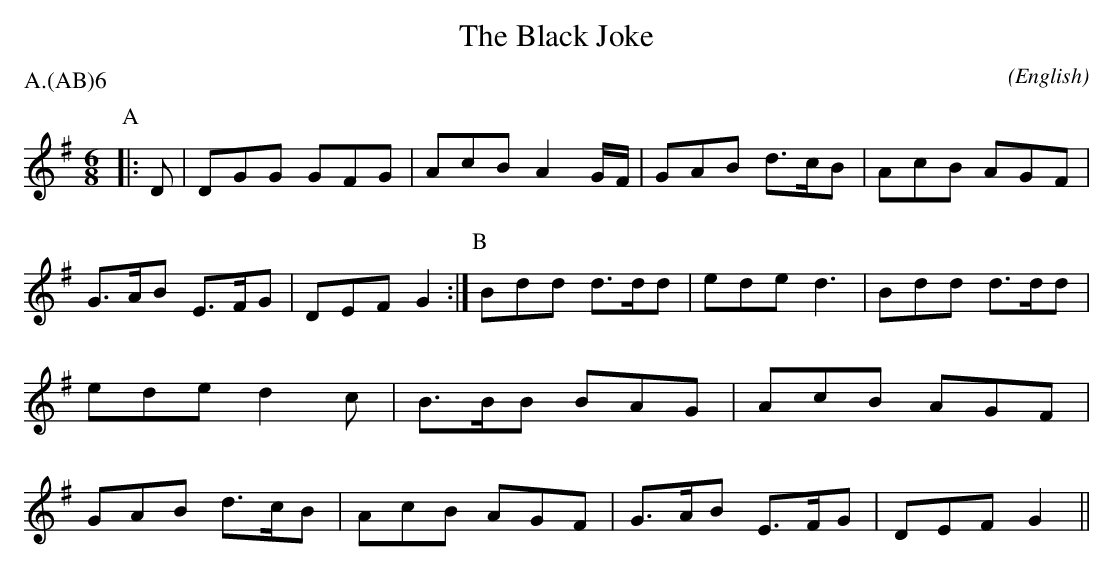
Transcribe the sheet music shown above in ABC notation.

X:1
T:The Black Joke
M:6/8
C:
O:English
P:A.(AB)6
K:G
P:A
|:\
   D | DGG  GFG      |\
       AcB  A2G/2F/2 | GAB  d>cB | AcB  AGF  | G>AB E>FG | DEF  G2   :|\
P:B
       Bdd  d>dd     | ede  d3   | Bdd  d>dd | ede  d2c  | B>BB BAG  |\
       AcB  AGF      | GAB  d>cB | AcB  AGF  | G>AB E>FG | DEF  G2   ||
